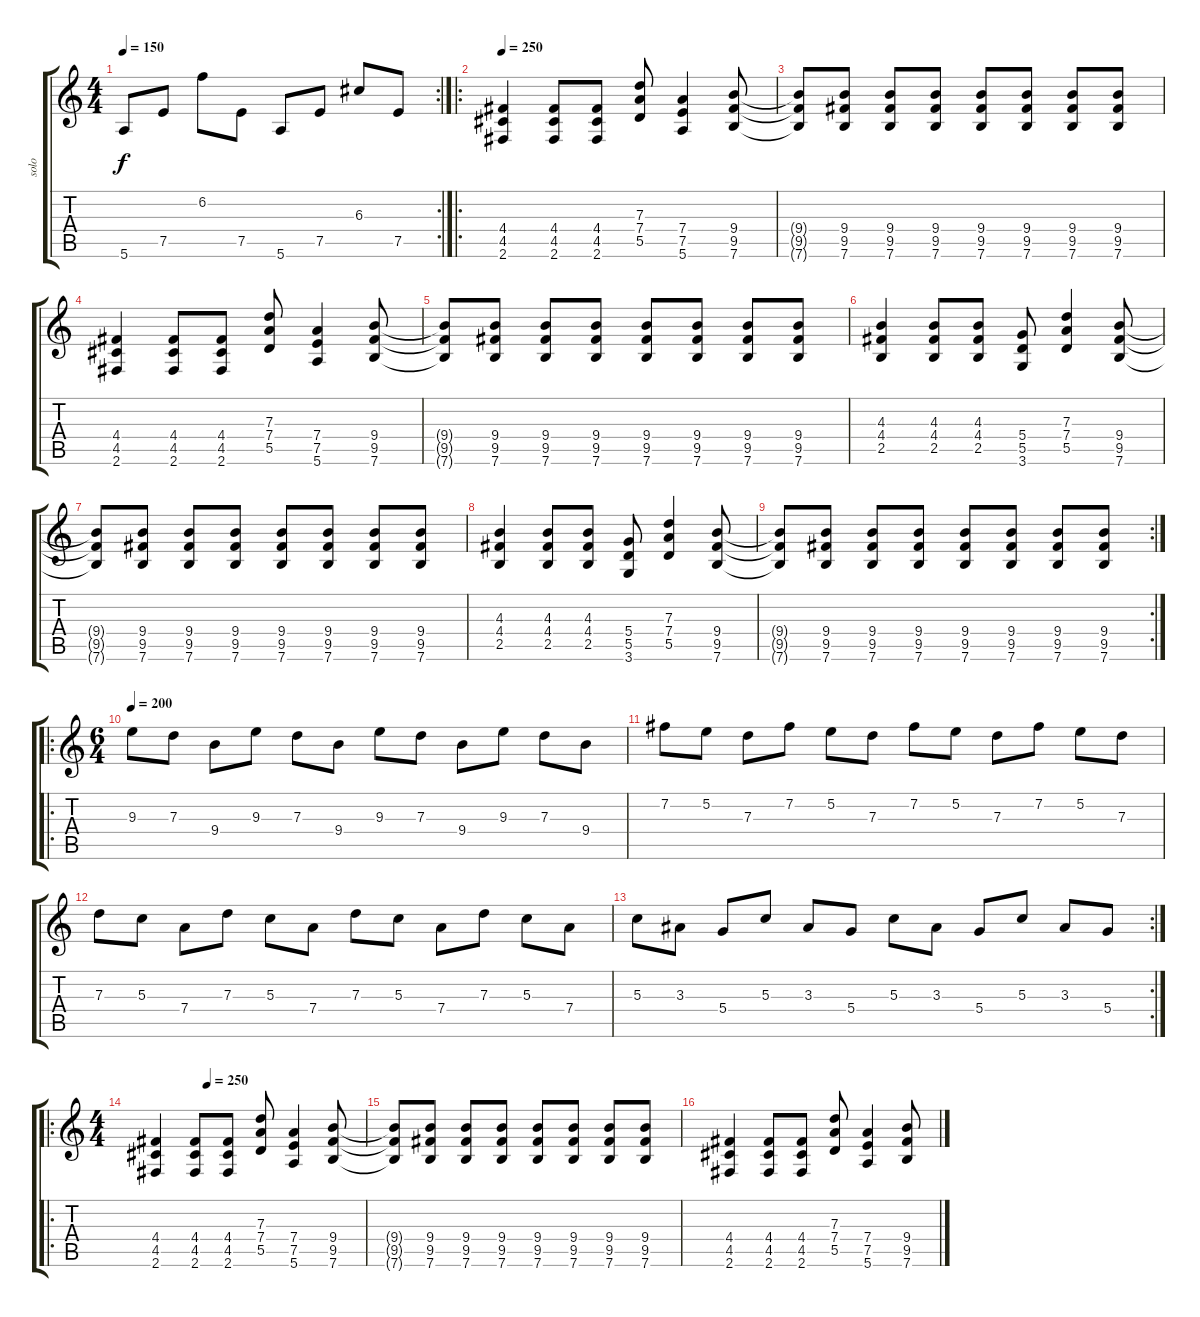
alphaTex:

\track ("solo" "solo") {instrument distortionguitar}
\staff {score tabs}
\tuning (E4 B3 G3 D3 A2 E2) {hide}
\rc 2
\ts (4 4)
\tempo 150
\clef g2
\ks c
5.6.8{dy f} 7.5.8 6.2.8 7.5.8 5.6.8 7.5.8 6.3.8 7.5.8 |
\ro
\tempo 250
(4.4 4.5 2.6).4 (4.4 4.5 2.6).8 (4.4 4.5 2.6).8 (7.3 7.4 5.5).8 (7.4 7.5 5.6).4 (9.4 9.5 7.6).8 |
(9.4{t} 9.5{t} 7.6{t}).8 (9.4 9.5 7.6).8 (9.4 9.5 7.6).8 (9.4 9.5 7.6).8 (9.4 9.5 7.6).8 (9.4 9.5 7.6).8 (9.4 9.5 7.6).8 (9.4 9.5 7.6).8 |
(4.4 4.5 2.6).4 (4.4 4.5 2.6).8 (4.4 4.5 2.6).8 (7.3 7.4 5.5).8 (7.4 7.5 5.6).4 (9.4 9.5 7.6).8 |
(9.4{t} 9.5{t} 7.6{t}).8 (9.4 9.5 7.6).8 (9.4 9.5 7.6).8 (9.4 9.5 7.6).8 (9.4 9.5 7.6).8 (9.4 9.5 7.6).8 (9.4 9.5 7.6).8 (9.4 9.5 7.6).8 |
(4.3 4.4 2.5).4 (4.3 4.4 2.5).8 (4.3 4.4 2.5).8 (5.4 5.5 3.6).8 (7.3 7.4 5.5).4 (9.4 9.5 7.6).8 |
(9.4{t} 9.5{t} 7.6{t}).8 (9.4 9.5 7.6).8 (9.4 9.5 7.6).8 (9.4 9.5 7.6).8 (9.4 9.5 7.6).8 (9.4 9.5 7.6).8 (9.4 9.5 7.6).8 (9.4 9.5 7.6).8 |
(4.3 4.4 2.5).4 (4.3 4.4 2.5).8 (4.3 4.4 2.5).8 (5.4 5.5 3.6).8 (7.3 7.4 5.5).4 (9.4 9.5 7.6).8 |
\rc 2
(9.4{t} 9.5{t} 7.6{t}).8 (9.4 9.5 7.6).8 (9.4 9.5 7.6).8 (9.4 9.5 7.6).8 (9.4 9.5 7.6).8 (9.4 9.5 7.6).8 (9.4 9.5 7.6).8 (9.4 9.5 7.6).8 |
\ro
\ts (6 4)
\tempo 200
9.3.8 7.3.8 9.4.8 9.3.8 7.3.8 9.4.8 9.3.8 7.3.8 9.4.8 9.3.8 7.3.8 9.4.8 |
7.2.8 5.2.8 7.3.8 7.2.8 5.2.8 7.3.8 7.2.8 5.2.8 7.3.8 7.2.8 5.2.8 7.3.8 |
7.3.8 5.3.8 7.4.8 7.3.8 5.3.8 7.4.8 7.3.8 5.3.8 7.4.8 7.3.8 5.3.8 7.4.8 |
\rc 2
5.3.8 3.3.8 5.4.8 5.3.8 3.3.8 5.4.8 5.3.8 3.3.8 5.4.8 5.3.8 3.3.8 5.4.8 |
\ro
\ts (4 4)
\tempo (250 0.25)
(4.4 4.5 2.6).4 (4.4 4.5 2.6).8 (4.4 4.5 2.6).8 (7.3 7.4 5.5).8 (7.4 7.5 5.6).4 (9.4 9.5 7.6).8 |
(9.4{t} 9.5{t} 7.6{t}).8 (9.4 9.5 7.6).8 (9.4 9.5 7.6).8 (9.4 9.5 7.6).8 (9.4 9.5 7.6).8 (9.4 9.5 7.6).8 (9.4 9.5 7.6).8 (9.4 9.5 7.6).8 |
(4.4 4.5 2.6).4 (4.4 4.5 2.6).8 (4.4 4.5 2.6).8 (7.3 7.4 5.5).8 (7.4 7.5 5.6).4 (9.4 9.5 7.6).8
